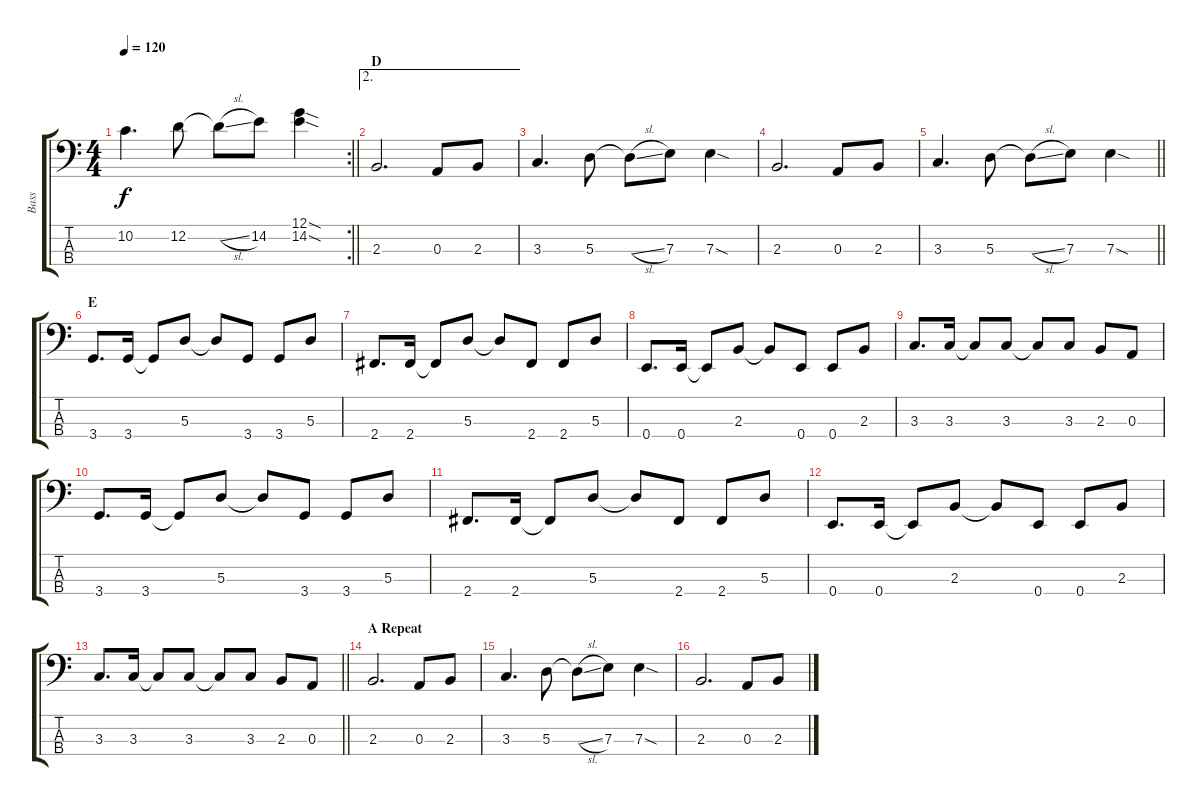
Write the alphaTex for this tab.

\track ("Bass" "Bass") {instrument electricbassfinger}
\staff {score tabs}
\tuning (G2 D2 A1 E1) {hide}
\rc 2
\ts (4 4)
\tempo 120
\clef f4
\barLineRight lightlight
\ks c
10.2.4{d dy f} 12.2.8 12.2{sl t}.8 14.2.8 (12.1{sod} 14.2{sod}).4 |
\ae 2
\section ("" "D")
2.3.2{d} 0.3.8 2.3.8 |
3.3.4{d} 5.3.8 5.3{sl t}.8 7.3.8 7.3{sod}.4 |
2.3.2{d} 0.3.8 2.3.8 |
\barLineRight lightlight
3.3.4{d} 5.3.8 5.3{sl t}.8 7.3.8 7.3{sod}.4 |
\section ("" "E")
3.4.8{d} 3.4.16 3.4{t}.8 5.3.8 5.3{t}.8 3.4.8 3.4.8 5.3.8 |
2.4.8{d} 2.4.16 2.4{t}.8 5.3.8 5.3{t}.8 2.4.8 2.4.8 5.3.8 |
0.4.8{d} 0.4.16 0.4{t}.8 2.3.8 2.3{t}.8 0.4.8 0.4.8 2.3.8 |
3.3.8{d} 3.3.16 3.3{t}.8 3.3.8 3.3{t}.8 3.3.8 2.3.8 0.3.8 |
3.4.8{d} 3.4.16 3.4{t}.8 5.3.8 5.3{t}.8 3.4.8 3.4.8 5.3.8 |
2.4.8{d} 2.4.16 2.4{t}.8 5.3.8 5.3{t}.8 2.4.8 2.4.8 5.3.8 |
0.4.8{d} 0.4.16 0.4{t}.8 2.3.8 2.3{t}.8 0.4.8 0.4.8 2.3.8 |
\barLineRight lightlight
3.3.8{d} 3.3.16 3.3{t}.8 3.3.8 3.3{t}.8 3.3.8 2.3.8 0.3.8 |
\section ("" "A Repeat")
2.3.2{d} 0.3.8 2.3.8 |
3.3.4{d} 5.3.8 5.3{sl t}.8 7.3.8 7.3{sod}.4 |
2.3.2{d} 0.3.8 2.3.8
